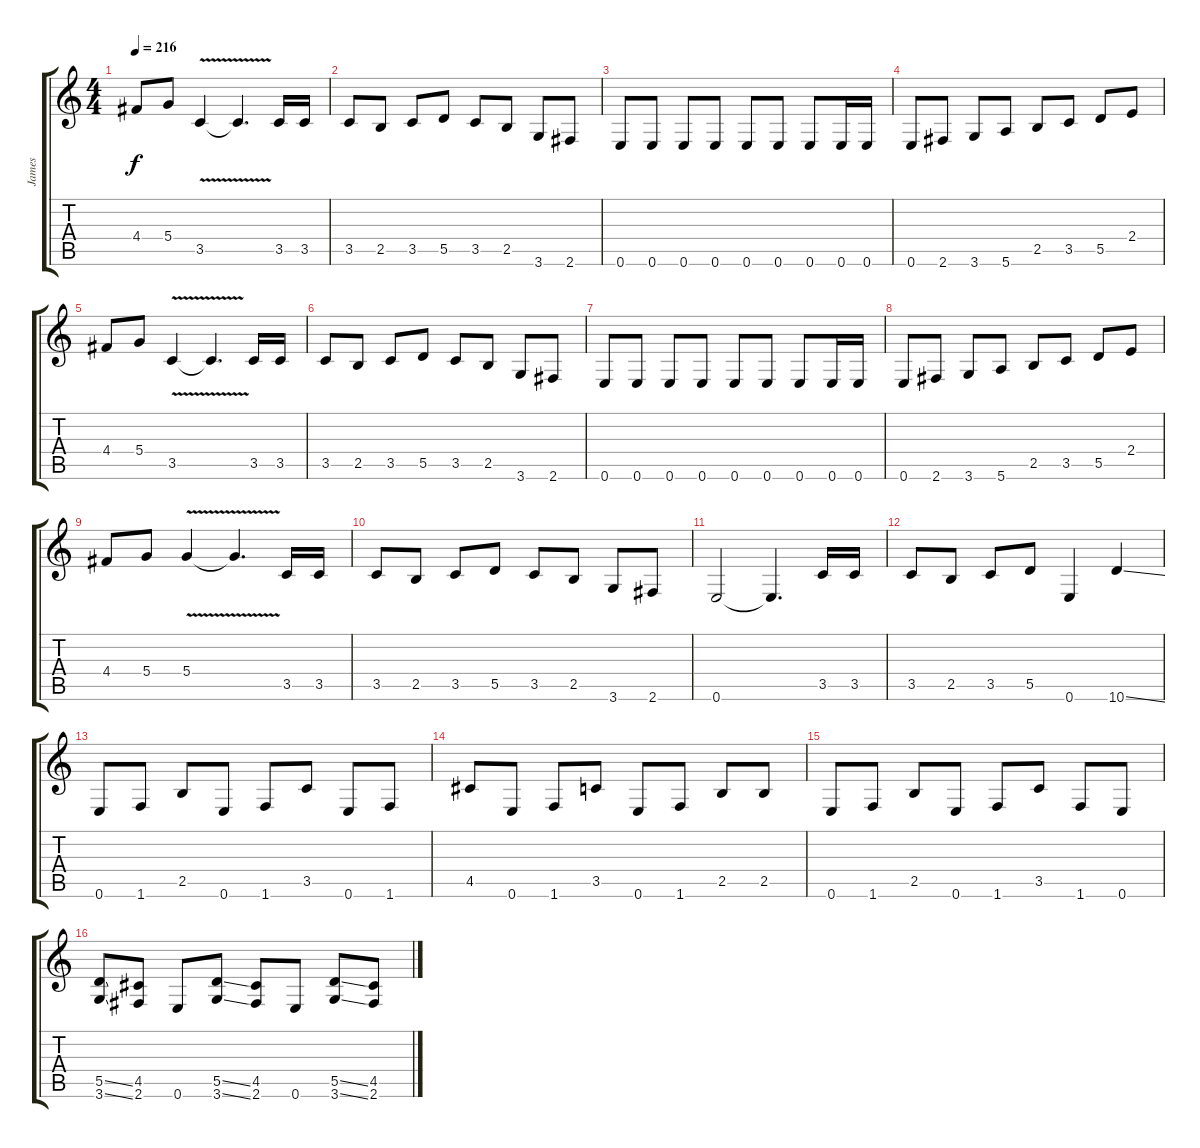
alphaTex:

\track ("James" "James") {instrument distortionguitar}
\staff {score tabs}
\tuning (E4 B3 G3 D3 A2 E2) {hide}
\ts (4 4)
\tempo 216
\clef g2
\ks c
4.4.8{dy f} 5.4.8 3.5{v}.4 3.5{t}.4{d} 3.5.16 3.5.16 |
3.5.8 2.5.8 3.5.8 5.5.8 3.5.8 2.5.8 3.6.8 2.6.8 |
0.6.8 0.6.8 0.6.8 0.6.8 0.6.8 0.6.8 0.6.8 0.6.16 0.6.16 |
0.6.8 2.6.8 3.6.8 5.6.8 2.5.8 3.5.8 5.5.8 2.4.8 |
4.4.8 5.4.8 3.5{v}.4 3.5{t}.4{d} 3.5.16 3.5.16 |
3.5.8 2.5.8 3.5.8 5.5.8 3.5.8 2.5.8 3.6.8 2.6.8 |
0.6.8 0.6.8 0.6.8 0.6.8 0.6.8 0.6.8 0.6.8 0.6.16 0.6.16 |
0.6.8 2.6.8 3.6.8 5.6.8 2.5.8 3.5.8 5.5.8 2.4.8 |
4.4.8 5.4.8 5.4{v}.4 5.4{t}.4{d} 3.5.16 3.5.16 |
3.5.8 2.5.8 3.5.8 5.5.8 3.5.8 2.5.8 3.6.8 2.6.8 |
0.6.2 0.6{t}.4{d} 3.5.16 3.5.16 |
3.5.8 2.5.8 3.5.8 5.5.8 0.6.4 10.6{ss}.4 |
0.6.8 1.6.8 2.5.8 0.6.8 1.6.8 3.5.8 0.6.8 1.6.8 |
4.5.8 0.6.8 1.6.8 3.5.8 0.6.8 1.6.8 2.5.8 2.5.8 |
0.6.8 1.6.8 2.5.8 0.6.8 1.6.8 3.5.8 1.6.8 0.6.8 |
(5.5{ss} 3.6{ss}).8 (4.5 2.6).8 0.6.8 (5.5{ss} 3.6{ss}).8 (4.5 2.6).8 0.6.8 (5.5{ss} 3.6{ss}).8 (4.5 2.6).8
